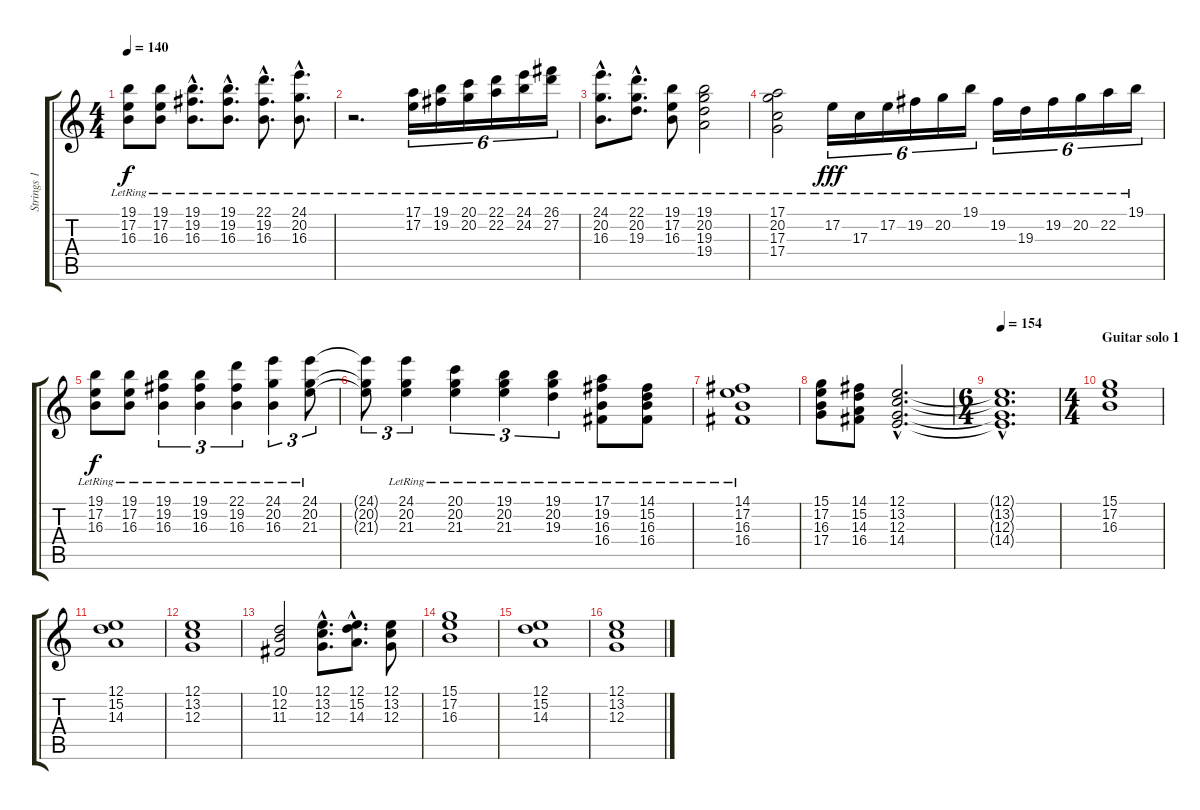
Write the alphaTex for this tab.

\track ("Strings 1" "Strings 1") {instrument stringensemble1}
\staff {score tabs}
\tuning (E4 B3 G3 D3 A2 E2) {hide}
\ts (4 4)
\tempo 140
\clef g2
\ks c
(19.1{lr} 17.2{lr} 16.3{lr}).8{dy f volume 13} (19.1{lr} 17.2{lr} 16.3{lr}).8 (19.1{hac lr} 19.2{hac lr} 16.3{hac lr}).8{d} (19.1{hac lr} 19.2{hac lr} 16.3{hac lr}).8{d} (22.1{hac lr} 19.2{hac lr} 16.3{hac lr}).8{d} (24.1{hac lr} 20.2{hac lr} 16.3{hac lr}).8{d} |
r.2{d} (17.1{lr} 17.2{lr}).16{tu (6 4)} (19.1{lr} 19.2{lr}).16{tu (6 4)} (20.1{lr} 20.2{lr}).16{tu (6 4)} (22.1{lr} 22.2{lr}).16{tu (6 4)} (24.1{lr} 24.2{lr}).16{tu (6 4)} (26.1{lr} 27.2{lr}).16{tu (6 4)} |
(24.1{hac lr} 20.2{hac lr} 16.3{hac lr}).8{d} (22.1{hac lr} 20.2{hac lr} 19.3{hac lr}).8{d} (19.1{lr} 17.2{lr} 16.3{lr}).8 (19.1{lr} 20.2{lr} 19.3{lr} 19.4{lr}).2 |
(17.1{lr} 20.2{lr} 17.3{lr} 17.4{lr}).2 17.2{lr}.16{tu (6 4) dy fff} 17.3{lr}.16{tu (6 4)} 17.2{lr}.16{tu (6 4)} 19.2{lr}.16{tu (6 4)} 20.2{lr}.16{tu (6 4)} 19.1{lr}.16{tu (6 4)} 19.2{lr}.16{tu (6 4)} 19.3{lr}.16{tu (6 4)} 19.2{lr}.16{tu (6 4)} 20.2{lr}.16{tu (6 4)} 22.2{lr}.16{tu (6 4)} 19.1{lr}.16{tu (6 4)} |
(19.1{lr} 17.2{lr} 16.3{lr}).8{dy f} (19.1{lr} 17.2{lr} 16.3{lr}).8 (19.1{lr} 19.2{lr} 16.3{lr}).4{tu (3 2)} (19.1{lr} 19.2{lr} 16.3{lr}).4{tu (3 2)} (22.1{lr} 19.2{lr} 16.3{lr}).4{tu (3 2)} (24.1{lr} 20.2{lr} 16.3{lr}).4{tu (3 2)} (24.1{lr} 20.2{lr} 21.3{lr}).8{tu (3 2)} |
(24.1{t} 20.2{t} 21.3{t}).8{tu (3 2)} (24.1{lr} 20.2{lr} 21.3{lr}).4{tu (3 2)} (20.1{lr} 20.2{lr} 21.3{lr}).4{tu (3 2)} (19.1{lr} 20.2{lr} 21.3{lr}).4{tu (3 2)} (19.1{lr} 20.2{lr} 19.3{lr}).4{tu (3 2)} (17.1{lr} 19.2{lr} 16.3{lr} 16.4{lr}).8 (14.1{lr} 15.2{lr} 16.3{lr} 16.4{lr}).8 |
(14.1{lr} 17.2{lr} 16.3{lr} 16.4{lr}).1 |
(15.1 17.2 16.3 17.4).8 (14.1 15.2 14.3 16.4).8 (12.1{hac} 13.2{hac} 12.3{hac} 14.4{hac}).2{d} |
\ts (6 4)
\tempo 154
(12.1{hac t} 13.2{hac t} 12.3{hac t} 14.4{hac t}).1{d} |
\ts (4 4)
\section ("" "Guitar solo 1")
(15.1 17.2 16.3).1{volume 11} |
(12.1 15.2 14.3).1 |
(12.1 13.2 12.3).1 |
(10.1 12.2 11.3).2 (12.1{hac} 13.2{hac} 12.3{hac}).8{d} (12.1{hac} 15.2{hac} 14.3{hac}).8{d} (12.1 13.2 12.3).8 |
(15.1 17.2 16.3).1 |
(12.1 15.2 14.3).1 |
(12.1 13.2 12.3).1
